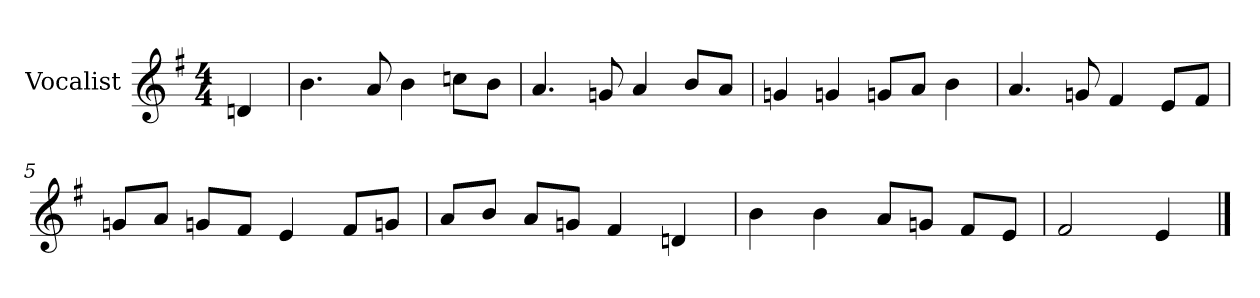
**kern
*part1
*staff1
*I"Vocalist
*k[f#]
*e:
*M4/4
=
4dn
=1
4.b
8a
4b
8ccnL
8bJ
=2
4.a
8gn
4a
8bL
8aJ
=3
4gn
4gn
8gnL
8aJ
4b
=4
4.a
8gn
4f#
8eL
8f#J
=5
8gnL
8aJ
8gnL
8f#J
4e
8f#L
8gnJ
=6
8aL
8bJ
8aL
8gnJ
4f#
4dn
=7
4b
4b
8aL
8gnJ
8f#L
8eJ
=8
2f#
4e
==
*-
